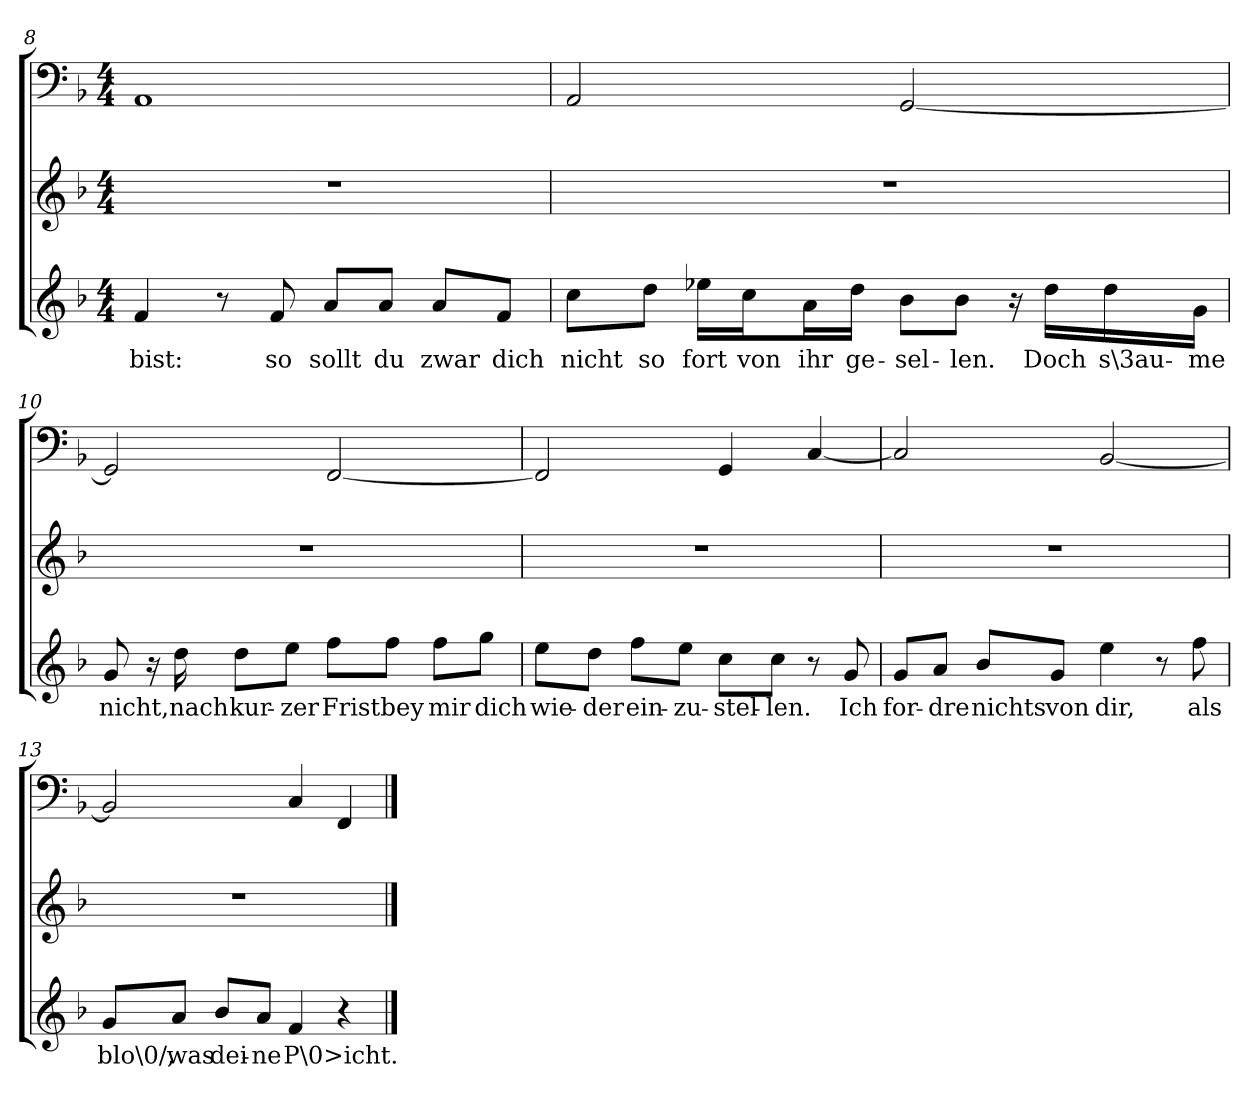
**kern	**text	**kern	**kern
*part3	*part3	*part2	*part1
*staff3	*staff3	*staff2	*staff1
*clefG2	*	*clefG2	*clefF4
*k[b-]	*	*k[b-]	*k[b-]
*F:	*	*F:	*F:
*M4/4	*	*M4/4	*M4/4
=8	=8	=8	=8
4f/	bist:	1r	1AA/
8r	.	.	.
8f/	so	.	.
8a/L	sollt	.	.
8a/J	du	.	.
8a/L	zwar	.	.
8f/J	dich	.	.
=9	=9	=9	=9
8cc\L	nicht	1r	2AA/
8dd\J	so	.	.
16ee-X\LL	fort	.	.
16cc\J	von	.	.
16a\L	ihr	.	.
16dd\JJ	ge-	.	.
8b-\L	-sel-	.	[2GG/
8b-\J	-len.	.	.
16r	.	.	.
16dd\LL	Doch	.	.
16dd\	s\3au-	.	.
16g\JJ	-me	.	.
=10	=10	=10	=10
8g/	nicht,	1r	2GG/]
16r	.	.	.
16dd\	nach	.	.
8dd\L	kur-	.	.
8ee\J	-zer	.	.
8ff\L	Frist	.	[2FF/
8ff\J	bey	.	.
8ff\L	mir	.	.
8gg\J	dich	.	.
=11	=11	=11	=11
8ee\L	wie-	1r	2FF/]
8dd\J	-der	.	.
8ff\L	ein-	.	.
8ee\J	-zu-	.	.
8cc\L	-stel-	.	4GG/
8cc\J	-len.	.	.
8r	.	.	[4C/
8g/	Ich	.	.
=12	=12	=12	=12
8g/L	for-	1r	2C/]
8a/J	-dre	.	.
8b-/L	nichts	.	.
8g/J	von	.	.
4ee\	dir,	.	[2BB-/
8r	.	.	.
8ff\	als	.	.
=13	=13	=13	=13
8g/L	blo\0/,	1r	2BB-/]
8a/J	was	.	.
8b-/L	dei-	.	.
8a/J	-ne	.	.
4f/	P\0>icht.	.	4C/
4r	.	.	4FF/
==	==	==	==
*-	*-	*-	*-
